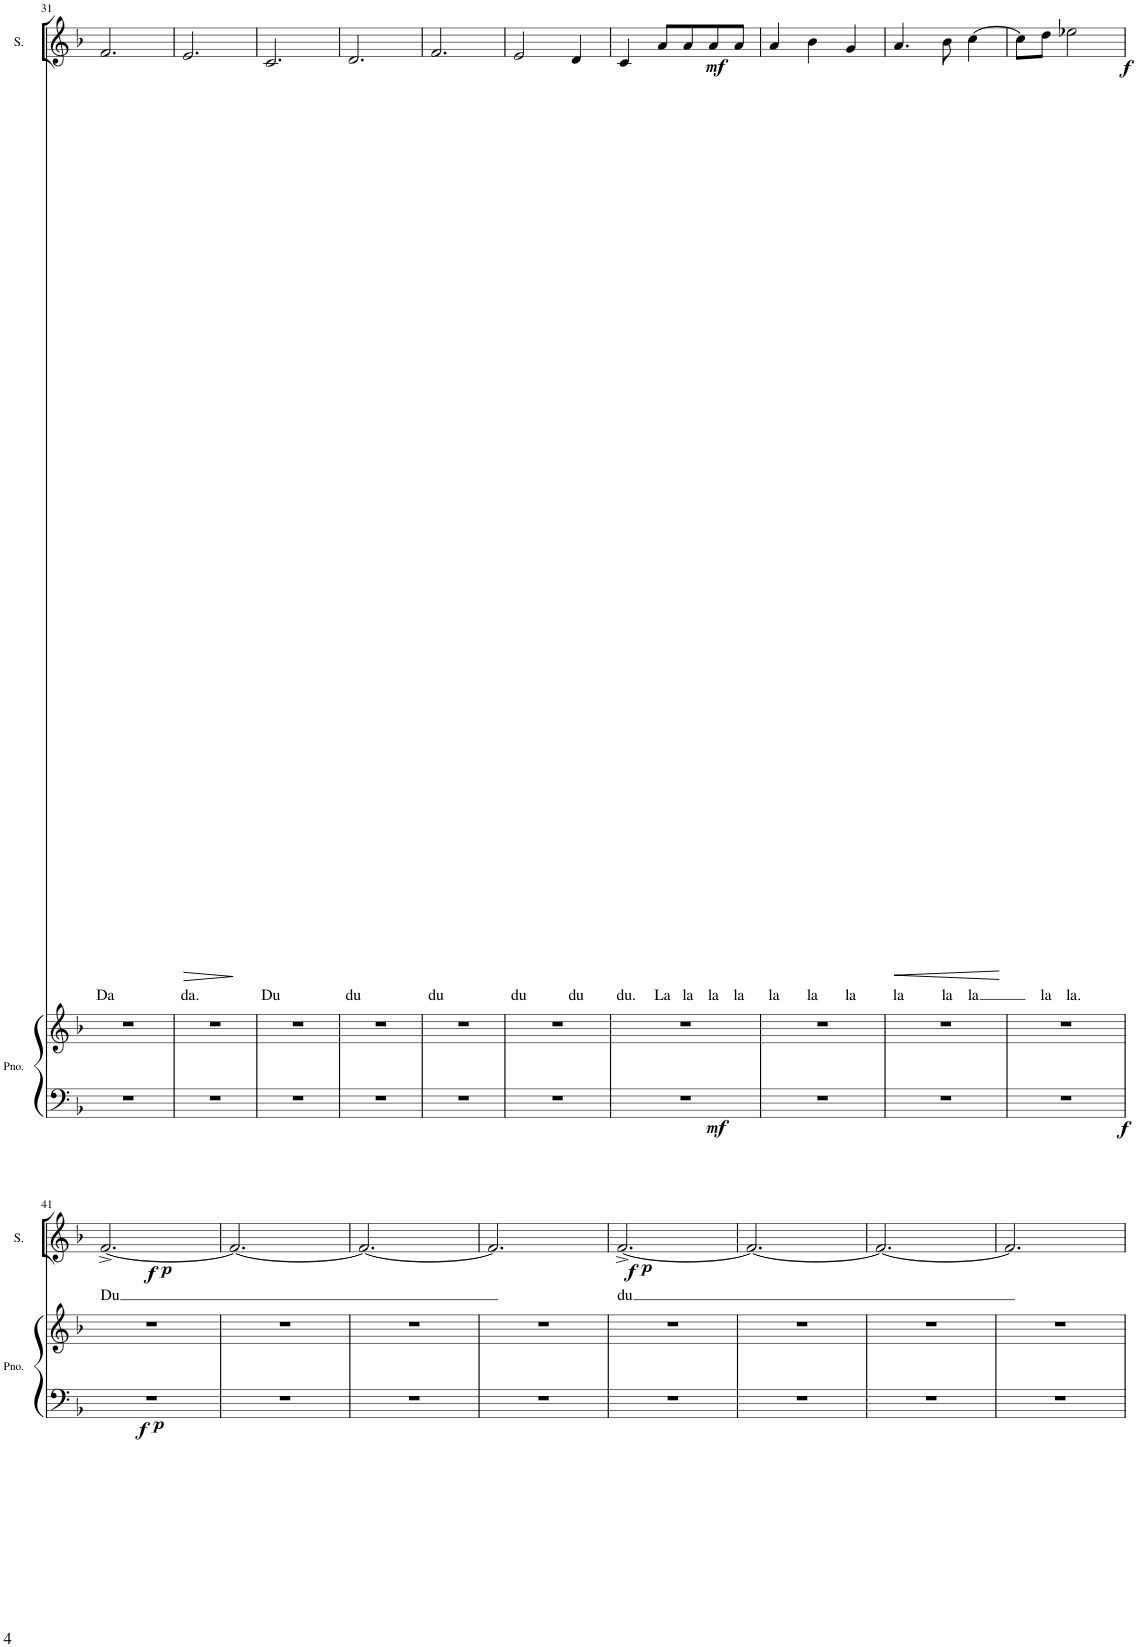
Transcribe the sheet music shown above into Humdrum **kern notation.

**kern	**text	**dynam
*part1	*part1	*part1
*staff1	*staff1	*staff1
*I"Soprano	*	*
*I'S.	*	*
!!LO:PB:g=z
*clefG2	*	*
*k[b-]	*	*
*M3/4	*	*
=31	=31	=31
!	!LO:LY:b	!
2.f/	Da	.
=32	=32	=32
!	!LO:LY:b	!LO:HP:b
2.e/	da.	>
.	.	]
=33	=33	=33
!	!LO:LY:b	!
2.c/	Du	.
=34	=34	=34
!	!LO:LY:b	!
2.d/	du	.
=35	=35	=35
!	!LO:LY:b	!
2.f/	du	.
=36	=36	=36
!	!LO:LY:b	!
2e/	du	.
!	!LO:LY:b	!
4d/	du	.
=37	=37	=37
!	!LO:LY:b	!
4c/	du.	.
!	!LO:LY:b	!LO:DY:b
8a/L	La	mf
!	!LO:LY:b	!
8a/	la	.
!	!LO:LY:b	!
8a/	la	.
!	!LO:LY:b	!
8a/J	la	.
=38	=38	=38
!	!LO:LY:b	!
4a/	la	.
!	!LO:LY:b	!
4b-\	la	.
!	!LO:LY:b	!
4g/	la	.
=39	=39	=39
!	!LO:LY:b	!LO:HP:b
4.a/	la	<
!	!LO:LY:b	!
8b-\	la	.
!	!LO:LY:b	!
[4cc\	la	.
.	.	[
=40	=40	=40
8cc\L]	.	.
!	!LO:LY:b	!
8dd\J	la	.
!	!LO:LY:b	!LO:DY:b
2ee-X\	la.	f
!!LO:LB:g=z
=41	=41	=41
!	!LO:LY:b	!LO:DY:b
!	!	!LO:DY:n=1:b
[2.f^/	Du	f p
=42	=42	=42
2.f/_	.	.
=43	=43	=43
2.f/_	.	.
=44	=44	=44
2.f/]	.	.
=45	=45	=45
!	!LO:LY:b	!LO:DY:b
!	!	!LO:DY:n=1:b
[2.f^/	du	f p
=46	=46	=46
2.f/_	.	.
=47	=47	=47
2.f/_	.	.
=48	=48	=48
2.f/]	.	.
=	=	=
*-	*-	*-
